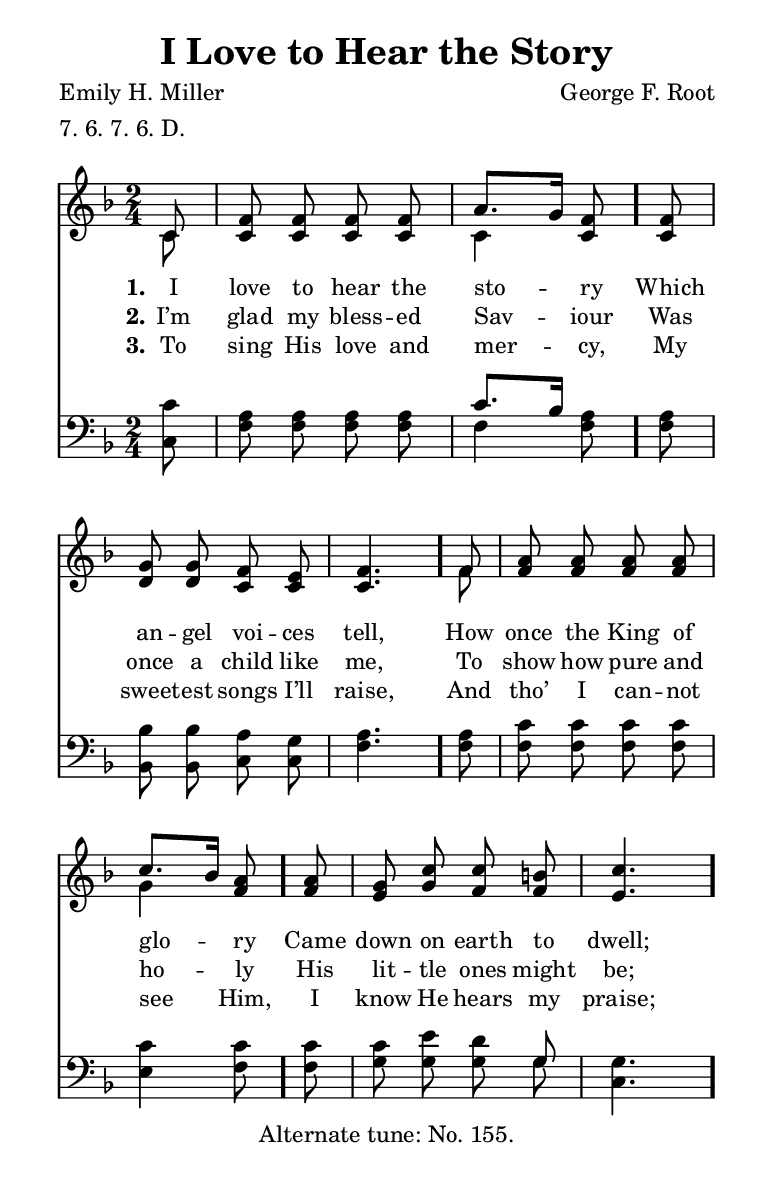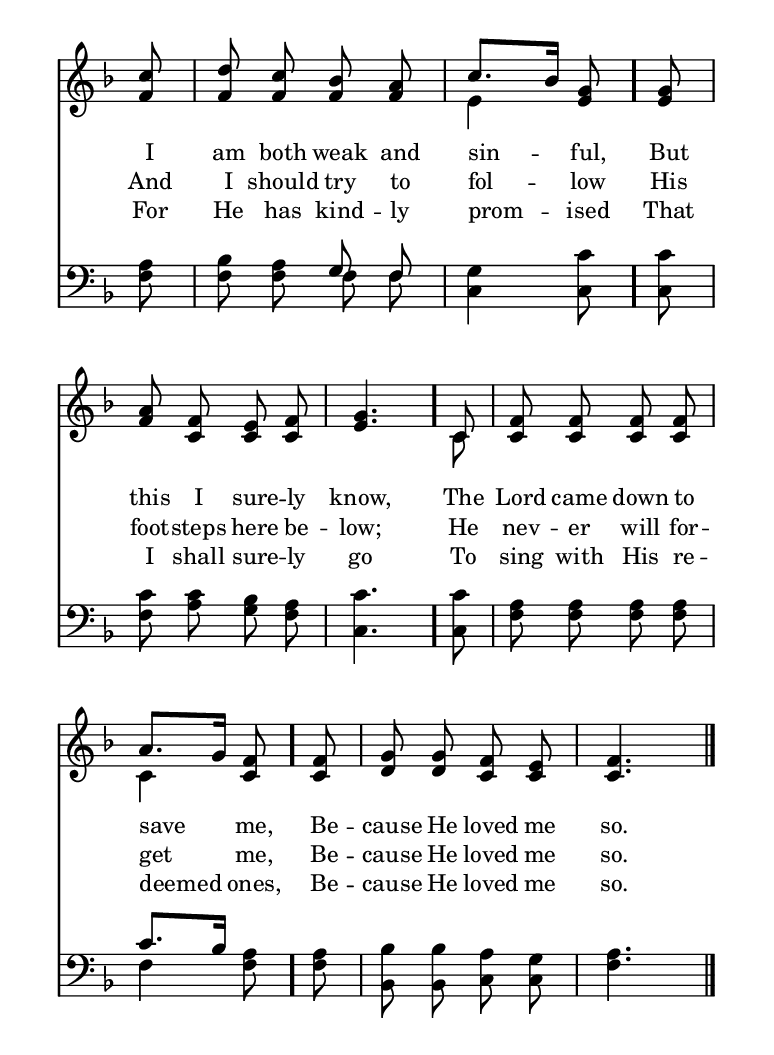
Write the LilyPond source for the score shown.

\include "common/global.ily"
\paper {
  \include "common/paper.ily"
  oddFooterMarkup = \markup { \fill-line { \on-the-fly \first-page "Alternate tune: No. 155." } }
}

\header{
  %children
  hymnnumber = "308"
  title = "I Love to Hear the Story"
  tunename = ""
  meter = "7. 6. 7. 6. D."
  poet = "Emily H. Miller"
  composer = "George F. Root"
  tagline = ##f
}

global = {
  \include "common/overrides.ily"
  \override Staff.TimeSignature.style = #'numbered
  \time 2/4
  \override Score.MetronomeMark.transparent = ##t % hide all fermata changes too
  \tempo 8=120
  \key f \major
  \partial 8
  \autoBeamOff
}

notesSoprano = {
\global
\relative c' {

  c8 | f f f f | a8.[ g16] f8
  f8 | g g f e | f4. \eogbreak
  f8 | a a a a | c8.[ bes16] a8
  a8 | g c c b | c4. \eogbreak

  c8 | d c bes a | c8.[ bes16] g8
  g8 | a f e f | g4. \eogbreak
  c,8 | f f f f | a8.[ g16] f8
  f8 | g g f e | f4. \eogbreak

  \bar "|."

}
}

notesAlto = {
\global
\relative e' {

  c8 | c c c c | c4 c8
  c8 | d d c c | c4.
  f8 | f f f f | g4 f8
  f8 | e g f f | e4.

  f8 | f f f f | e4 e8
  e8 | f c c c | e4.
  c8 | c c c c | c4 c8
  c8 | d d c c | c4.

}
}

notesTenor = {
\global
\relative a {

  c8 | a a a a | c8.[ bes16] a8
  a8 | bes bes a g | a4.
  a8 | c c c c | c4 c8
  c8 | c e d g, | g4.

  a8 | bes a g f | g4 c8
  c8 | c c bes a | c4.
  c8 | a a a a | c8.[ bes16] a8
  a8 | bes bes a g | a4.

}
}

notesBass = {
\global
\relative f {

  c8 | f f f f | f4 f8
  f8 | bes, bes c c | f4.
  f8 | f f f f | e4 f8
  f8 | g g g g | c,4.

  f8 | f f f f | c4 c8
  c8 | f a g f | c4.
  c8 | f f f f | f4 f8
  f8 | bes, bes c c | f4.

}
}

wordsA = \lyricmode {
\set stanza = "1."

I love to hear the sto -- ry \bar "."
Which an -- gel voi -- ces tell, \bar "."
How once the King of glo -- ry \bar "."
Came down on earth to dwell; \bar "."
I am both weak and sin -- ful, \bar "."
But this I sure -- ly know, \bar "."
The Lord came down to save me, \bar "."
Be -- cause He loved me so. \bar "."

}

wordsB = \lyricmode {
\set stanza = "2."

I’m glad my bless -- ed Sav -- iour
Was once a child like me,
To show how pure and ho -- ly
His lit -- tle ones might be;
And I should try to fol -- low
His foot -- steps here be -- low;
He nev -- er will for -- get me,
Be -- cause He loved me so.

}

wordsC = \lyricmode {
\set stanza = "3."

To sing His love and mer -- cy,
My sweet -- est songs I’ll raise,
And tho’ I can -- not see Him,
I know He hears my praise;
For He has kind -- ly prom -- ised
That I shall sure -- ly go
To sing with His re -- deemed ones,
Be -- cause He loved me so.

}

\score {
  \context ChoirStaff <<
    \context Staff = upper <<
      \set Staff.autoBeaming = ##f
      \set ChoirStaff.systemStartDelimiter = #'SystemStartBar
      \set ChoirStaff.printPartCombineTexts = ##f
      \partcombine #'(2 . 9) \notesSoprano \notesAlto
      \context NullVoice = sopranos { \voiceOne << \notesSoprano >> }
      \context Lyrics = one   \lyricsto sopranos \wordsA
      \context Lyrics = two   \lyricsto sopranos \wordsB
      \context Lyrics = three \lyricsto sopranos \wordsC
    >>
    \context Staff = men <<
      \set Staff.autoBeaming = ##f
      \clef bass
      \set ChoirStaff.printPartCombineTexts = ##f
      \partcombine #'(2 . 9) \notesTenor \notesBass
    >>
  >>
  \layout {
    \include "common/layout.ily"
  }
  \midi{
    \include "common/midi.ily"
  }
}

\version "2.19.49"  % necessary for upgrading to future LilyPond versions.

% vi:set et ts=2 sw=2 ai nocindent syntax=lilypond:
